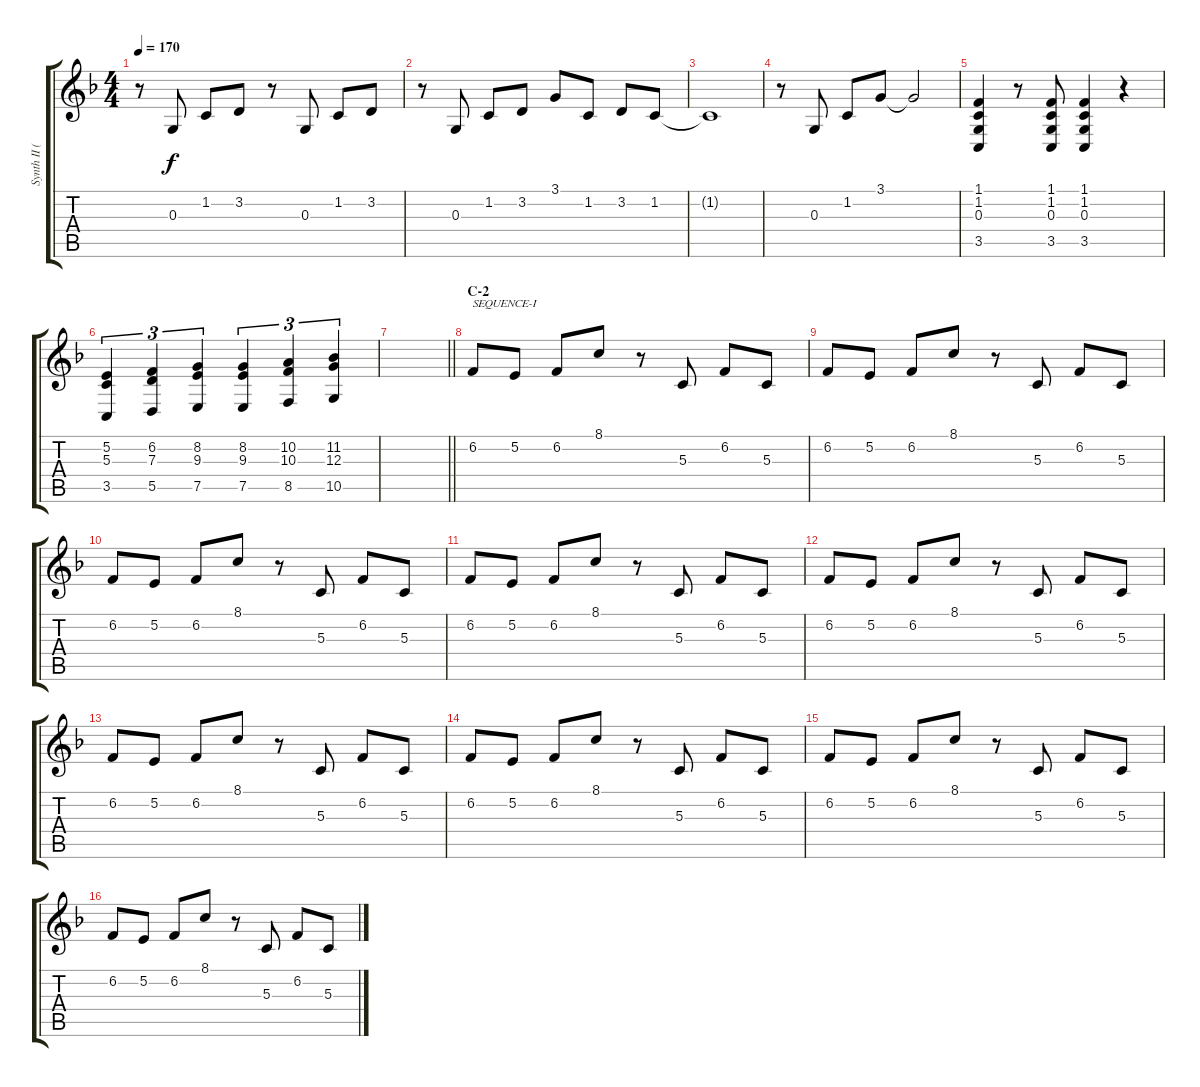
\track ("Synth II (Kotobuki Tsumugi)" "Synth II (") {instrument lead1square}
\staff {score tabs}
\tuning (E4 B3 G3 D3 A2 E2) {hide}
\ts (4 4)
\tempo 170
\clef g2
\ks f
r.8{dy f} 0.3.8 1.2.8 3.2.8 r.8 0.3.8 1.2.8 3.2.8 |
r.8 0.3.8 1.2.8 3.2.8 3.1.8 1.2.8 3.2.8 1.2.8 |
1.2{t}.1 |
r.8 0.3.8 1.2.8 3.1.8 3.1{t}.2 |
(1.1 1.2 0.3 3.5).4 r.8 (1.1 1.2 0.3 3.5).8 (1.1 1.2 0.3 3.5).4 r.4 |
(5.2 5.3 3.5).4{tu (3 2)} (6.2 7.3 5.5).4{tu (3 2)} (8.2 9.3 7.5).4{tu (3 2)} (8.2 9.3 7.5).4{tu (3 2)} (10.2 10.3 8.5).4{tu (3 2)} (11.2 12.3 10.5).4{tu (3 2)} |
\barLineRight lightlight
|
\section ("" "C-2")
6.2.8{txt "SEQUENCE-I"} 5.2.8 6.2.8 8.1.8 r.8 5.3.8 6.2.8 5.3.8 |
6.2.8 5.2.8 6.2.8 8.1.8 r.8 5.3.8 6.2.8 5.3.8 |
6.2.8 5.2.8 6.2.8 8.1.8 r.8 5.3.8 6.2.8 5.3.8 |
6.2.8 5.2.8 6.2.8 8.1.8 r.8 5.3.8 6.2.8 5.3.8 |
6.2.8 5.2.8 6.2.8 8.1.8 r.8 5.3.8 6.2.8 5.3.8 |
6.2.8 5.2.8 6.2.8 8.1.8 r.8 5.3.8 6.2.8 5.3.8 |
6.2.8 5.2.8 6.2.8 8.1.8 r.8 5.3.8 6.2.8 5.3.8 |
6.2.8 5.2.8 6.2.8 8.1.8 r.8 5.3.8 6.2.8 5.3.8 |
6.2.8 5.2.8 6.2.8 8.1.8 r.8 5.3.8 6.2.8 5.3.8
